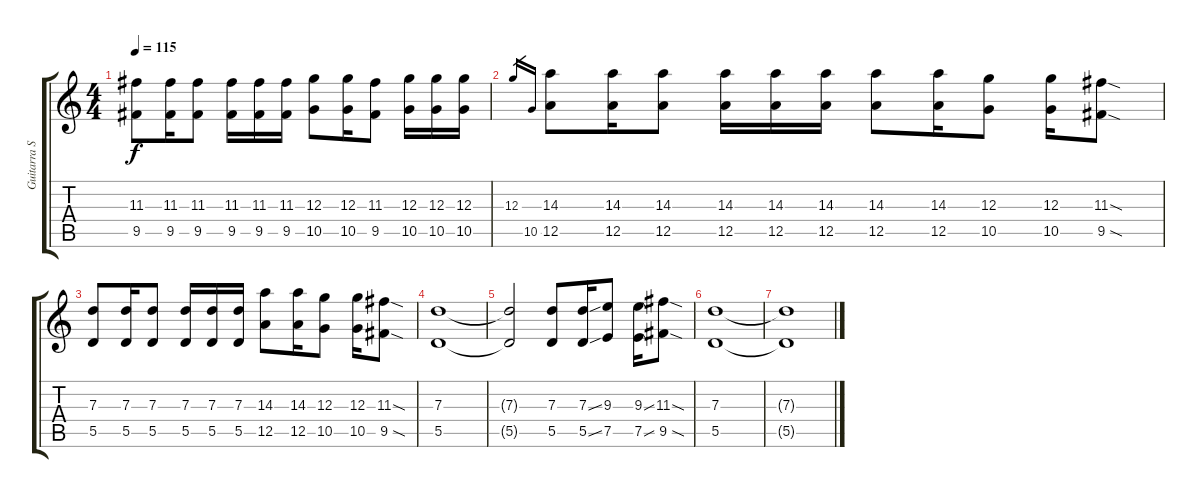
\track ("Guitarra Solo" "Guitarra S") {instrument distortionguitar}
\staff {score tabs}
\tuning (E4 B3 G3 D3 A2 E2) {hide}
\ts (4 4)
\tempo 115
\clef g2
\ks c
(11.3 9.5).8{dy f} (11.3 9.5).16 (11.3 9.5).8 (11.3 9.5).16 (11.3 9.5).16 (11.3 9.5).16 (12.3 10.5).8 (12.3 10.5).16 (11.3 9.5).8 (12.3 10.5).16 (12.3 10.5).16 (12.3 10.5).16 |
12.3.16{gr} 10.5.16{gr} (14.3 12.5).8 (14.3 12.5).16 (14.3 12.5).8 (14.3 12.5).16 (14.3 12.5).16 (14.3 12.5).16 (14.3 12.5).8 (14.3 12.5).16 (12.3 10.5).8 (12.3 10.5).16 (11.3{sod} 9.5{sod}).8 |
(7.3 5.5).8 (7.3 5.5).16 (7.3 5.5).8 (7.3 5.5).16 (7.3 5.5).16 (7.3 5.5).16 (14.3 12.5).8 (14.3 12.5).16 (12.3 10.5).8 (12.3 10.5).16 (11.3{sod} 9.5{sod}).8 |
(7.3 5.5).1{volume 13 balance 8} |
(7.3{t} 5.5{t}).2 (7.3 5.5).8 (7.3{ss} 5.5{ss}).16 (9.3 7.5).8 (9.3{ss} 7.5{ss}).16 (11.3{sod} 9.5{sod}).8 |
(7.3 5.5).1{volume 0} |
(7.3{t} 5.5{t}).1
